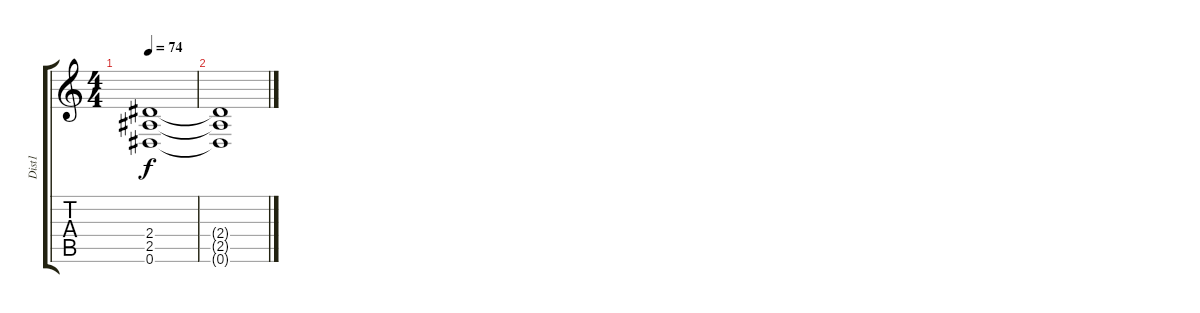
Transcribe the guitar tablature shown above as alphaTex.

\track ("Dist1" "Dist1") {instrument distortionguitar}
\staff {score tabs}
\tuning (Eb4 Bb3 Gb3 Db3 Ab2 Eb2) {hide}
\ts (4 4)
\tempo 74
\clef g2
\ks c
(2.4 2.5 0.6).1{dy f volume 2} |
(2.4{t} 2.5{t} 0.6{t}).1
